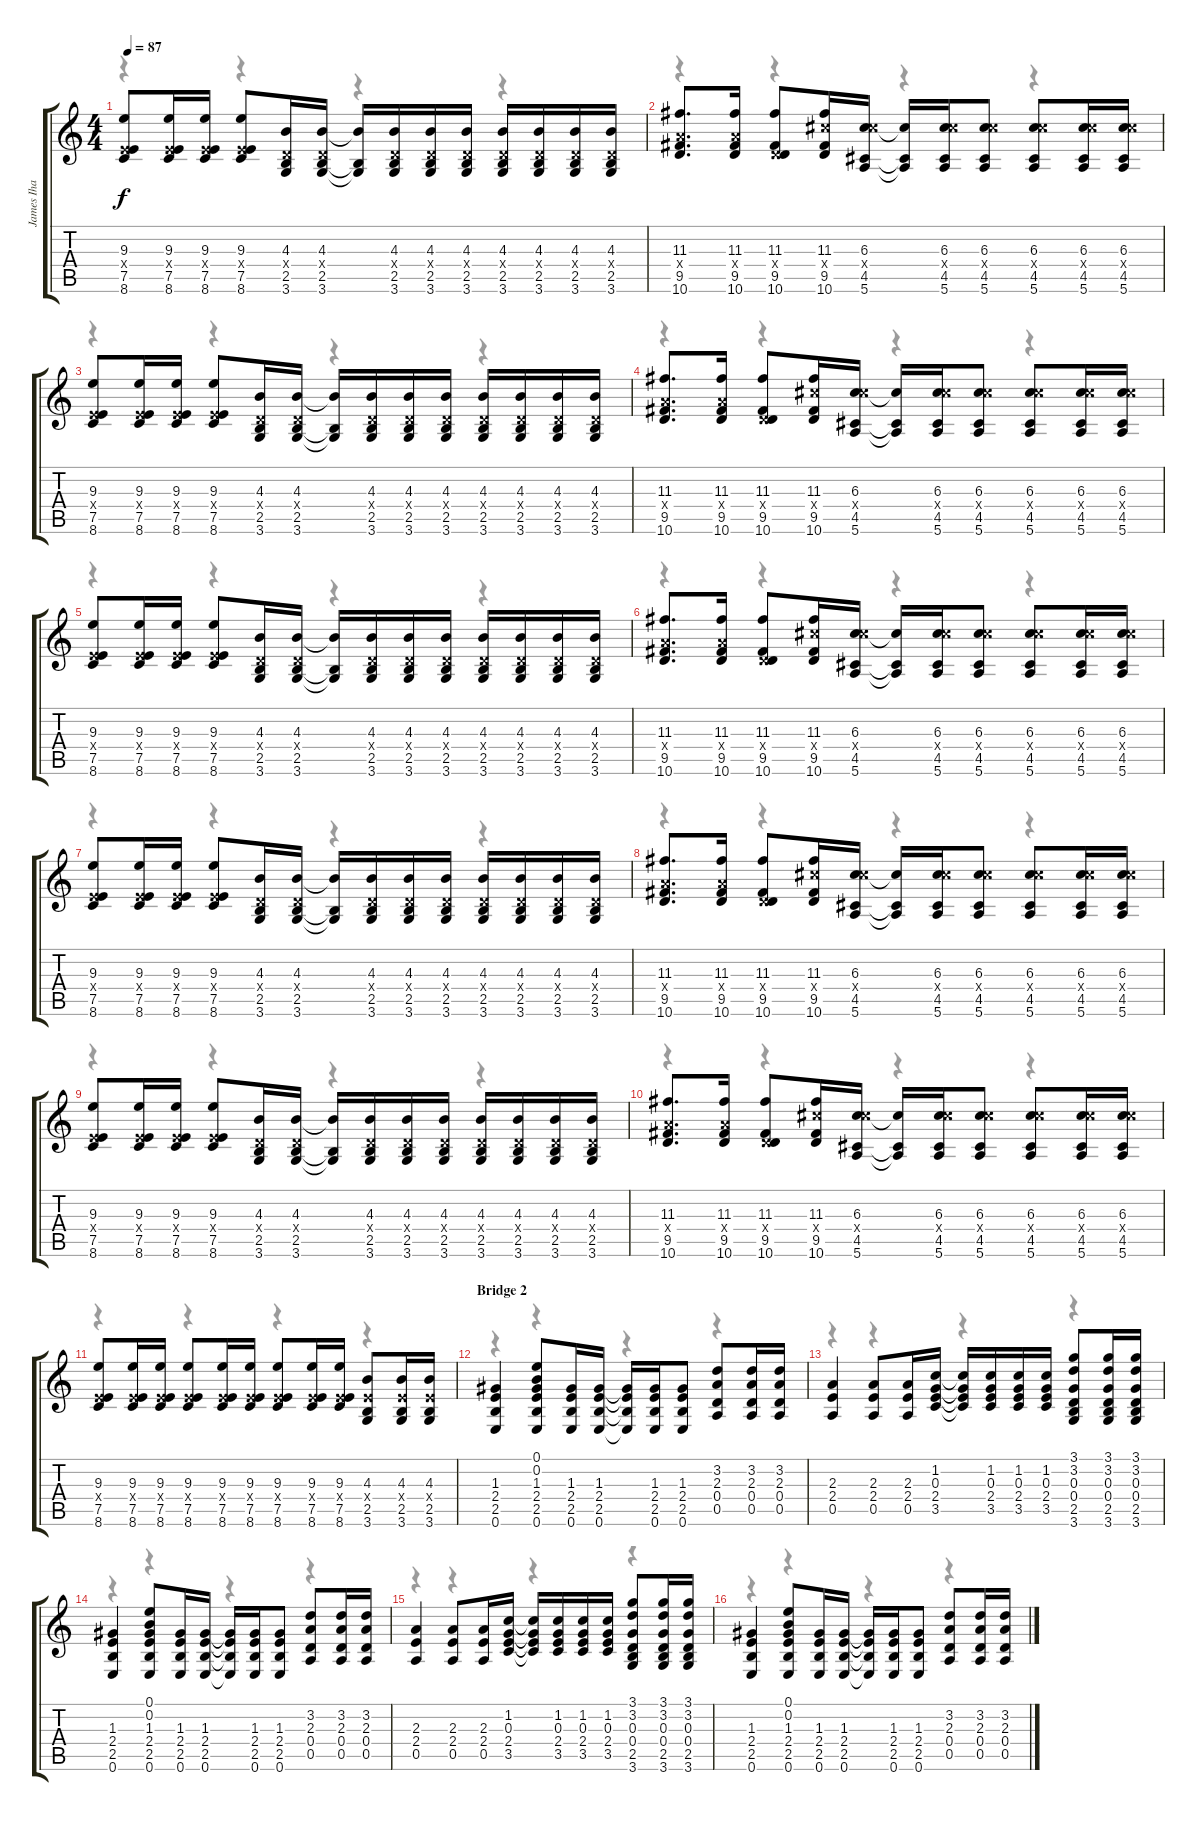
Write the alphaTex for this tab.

\track ("James Iha -  Rhythm Guitar" "James Iha ") {instrument distortionguitar}
\staff {score tabs}
\tuning (E4 B3 G3 D3 A2 E2) {hide}
\voice
\ts (4 4)
\tempo 87
\clef g2
\ks c
(9.3 2.4{x} 7.5 8.6).8{dy f} (9.3 2.4{x} 7.5 8.6).16 (9.3 2.4{x} 7.5 8.6).16 (9.3 2.4{x} 7.5 8.6).8 (4.3 0.4{x} 2.5 3.6).16 (4.3 0.4{x} 2.5 3.6).16 (4.3{t} 2.5{t} 3.6{t}).16 (4.3 0.4{x} 2.5 3.6).16 (4.3 0.4{x} 2.5 3.6).16 (4.3 0.4{x} 2.5 3.6).16 (4.3 0.4{x} 2.5 3.6).16 (4.3 0.4{x} 2.5 3.6).16 (4.3 0.4{x} 2.5 3.6).16 (4.3 0.4{x} 2.5 3.6).16 |
(11.3 7.4{x} 9.5 10.6).8{d} (11.3 7.4{x} 9.5 10.6).16 (11.3 0.4{x} 9.5 10.6).8 (11.3 11.4{x} 9.5 10.6).16 (6.3 11.4{x} 4.5 5.6).16 (6.3{t} 4.5{t} 5.6{t}).16 (6.3 11.4{x} 4.5 5.6).16 (6.3 11.4{x} 4.5 5.6).8 (6.3 11.4{x} 4.5 5.6).8 (6.3 11.4{x} 4.5 5.6).16 (6.3 11.4{x} 4.5 5.6).16 |
(9.3 2.4{x} 7.5 8.6).8 (9.3 2.4{x} 7.5 8.6).16 (9.3 2.4{x} 7.5 8.6).16 (9.3 2.4{x} 7.5 8.6).8 (4.3 0.4{x} 2.5 3.6).16 (4.3 0.4{x} 2.5 3.6).16 (4.3{t} 2.5{t} 3.6{t}).16 (4.3 0.4{x} 2.5 3.6).16 (4.3 0.4{x} 2.5 3.6).16 (4.3 0.4{x} 2.5 3.6).16 (4.3 0.4{x} 2.5 3.6).16 (4.3 0.4{x} 2.5 3.6).16 (4.3 0.4{x} 2.5 3.6).16 (4.3 0.4{x} 2.5 3.6).16 |
(11.3 7.4{x} 9.5 10.6).8{d} (11.3 7.4{x} 9.5 10.6).16 (11.3 0.4{x} 9.5 10.6).8 (11.3 11.4{x} 9.5 10.6).16 (6.3 11.4{x} 4.5 5.6).16 (6.3{t} 4.5{t} 5.6{t}).16 (6.3 11.4{x} 4.5 5.6).16 (6.3 11.4{x} 4.5 5.6).8 (6.3 11.4{x} 4.5 5.6).8 (6.3 11.4{x} 4.5 5.6).16 (6.3 11.4{x} 4.5 5.6).16 |
(9.3 2.4{x} 7.5 8.6).8 (9.3 2.4{x} 7.5 8.6).16 (9.3 2.4{x} 7.5 8.6).16 (9.3 2.4{x} 7.5 8.6).8 (4.3 0.4{x} 2.5 3.6).16 (4.3 0.4{x} 2.5 3.6).16 (4.3{t} 2.5{t} 3.6{t}).16 (4.3 0.4{x} 2.5 3.6).16 (4.3 0.4{x} 2.5 3.6).16 (4.3 0.4{x} 2.5 3.6).16 (4.3 0.4{x} 2.5 3.6).16 (4.3 0.4{x} 2.5 3.6).16 (4.3 0.4{x} 2.5 3.6).16 (4.3 0.4{x} 2.5 3.6).16 |
(11.3 7.4{x} 9.5 10.6).8{d} (11.3 7.4{x} 9.5 10.6).16 (11.3 0.4{x} 9.5 10.6).8 (11.3 11.4{x} 9.5 10.6).16 (6.3 11.4{x} 4.5 5.6).16 (6.3{t} 4.5{t} 5.6{t}).16 (6.3 11.4{x} 4.5 5.6).16 (6.3 11.4{x} 4.5 5.6).8 (6.3 11.4{x} 4.5 5.6).8 (6.3 11.4{x} 4.5 5.6).16 (6.3 11.4{x} 4.5 5.6).16 |
(9.3 2.4{x} 7.5 8.6).8 (9.3 2.4{x} 7.5 8.6).16 (9.3 2.4{x} 7.5 8.6).16 (9.3 2.4{x} 7.5 8.6).8 (4.3 0.4{x} 2.5 3.6).16 (4.3 0.4{x} 2.5 3.6).16 (4.3{t} 2.5{t} 3.6{t}).16 (4.3 0.4{x} 2.5 3.6).16 (4.3 0.4{x} 2.5 3.6).16 (4.3 0.4{x} 2.5 3.6).16 (4.3 0.4{x} 2.5 3.6).16 (4.3 0.4{x} 2.5 3.6).16 (4.3 0.4{x} 2.5 3.6).16 (4.3 0.4{x} 2.5 3.6).16 |
(11.3 7.4{x} 9.5 10.6).8{d} (11.3 7.4{x} 9.5 10.6).16 (11.3 0.4{x} 9.5 10.6).8 (11.3 11.4{x} 9.5 10.6).16 (6.3 11.4{x} 4.5 5.6).16 (6.3{t} 4.5{t} 5.6{t}).16 (6.3 11.4{x} 4.5 5.6).16 (6.3 11.4{x} 4.5 5.6).8 (6.3 11.4{x} 4.5 5.6).8 (6.3 11.4{x} 4.5 5.6).16 (6.3 11.4{x} 4.5 5.6).16 |
(9.3 2.4{x} 7.5 8.6).8 (9.3 2.4{x} 7.5 8.6).16 (9.3 2.4{x} 7.5 8.6).16 (9.3 2.4{x} 7.5 8.6).8 (4.3 0.4{x} 2.5 3.6).16 (4.3 0.4{x} 2.5 3.6).16 (4.3{t} 2.5{t} 3.6{t}).16 (4.3 0.4{x} 2.5 3.6).16 (4.3 0.4{x} 2.5 3.6).16 (4.3 0.4{x} 2.5 3.6).16 (4.3 0.4{x} 2.5 3.6).16 (4.3 0.4{x} 2.5 3.6).16 (4.3 0.4{x} 2.5 3.6).16 (4.3 0.4{x} 2.5 3.6).16 |
(11.3 7.4{x} 9.5 10.6).8{d} (11.3 7.4{x} 9.5 10.6).16 (11.3 0.4{x} 9.5 10.6).8 (11.3 11.4{x} 9.5 10.6).16 (6.3 11.4{x} 4.5 5.6).16 (6.3{t} 4.5{t} 5.6{t}).16 (6.3 11.4{x} 4.5 5.6).16 (6.3 11.4{x} 4.5 5.6).8 (6.3 11.4{x} 4.5 5.6).8 (6.3 11.4{x} 4.5 5.6).16 (6.3 11.4{x} 4.5 5.6).16 |
(9.3 2.4{x} 7.5 8.6).8 (9.3 2.4{x} 7.5 8.6).16 (9.3 2.4{x} 7.5 8.6).16 (9.3 2.4{x} 7.5 8.6).8 (9.3 2.4{x} 7.5 8.6).16 (9.3 2.4{x} 7.5 8.6).16 (9.3 2.4{x} 7.5 8.6).8 (9.3 2.4{x} 7.5 8.6).16 (9.3 2.4{x} 7.5 8.6).16 (4.3 2.4{x} 2.5 3.6).8 (4.3 2.4{x} 2.5 3.6).16 (4.3 2.4{x} 2.5 3.6).16 |
\section ("" "Bridge 2")
(1.3 2.4 2.5 0.6).4 (0.1 0.2 1.3 2.4 2.5 0.6).8 (1.3 2.4 2.5 0.6).16 (1.3 2.4 2.5 0.6).16 (1.3{t} 2.4{t} 2.5{t} 0.6{t}).16 (1.3 2.4 2.5 0.6).16 (1.3 2.4 2.5 0.6).8 (3.2 2.3 0.4 0.5).8 (3.2 2.3 0.4 0.5).16 (3.2 2.3 0.4 0.5).16 |
(2.3 2.4 0.5).4 (2.3 2.4 0.5).8 (2.3 2.4 0.5).16 (1.2 0.3 2.4 3.5).16 (1.2{t} 0.3{t} 2.4{t} 3.5{t}).16 (1.2 0.3 2.4 3.5).16 (1.2 0.3 2.4 3.5).16 (1.2 0.3 2.4 3.5).16 (3.1 3.2 0.3 0.4 2.5 3.6).8 (3.1 3.2 0.3 0.4 2.5 3.6).16 (3.1 3.2 0.3 0.4 2.5 3.6).16 |
(1.3 2.4 2.5 0.6).4 (0.1 0.2 1.3 2.4 2.5 0.6).8 (1.3 2.4 2.5 0.6).16 (1.3 2.4 2.5 0.6).16 (1.3{t} 2.4{t} 2.5{t} 0.6{t}).16 (1.3 2.4 2.5 0.6).16 (1.3 2.4 2.5 0.6).8 (3.2 2.3 0.4 0.5).8 (3.2 2.3 0.4 0.5).16 (3.2 2.3 0.4 0.5).16 |
(2.3 2.4 0.5).4 (2.3 2.4 0.5).8 (2.3 2.4 0.5).16 (1.2 0.3 2.4 3.5).16 (1.2{t} 0.3{t} 2.4{t} 3.5{t}).16 (1.2 0.3 2.4 3.5).16 (1.2 0.3 2.4 3.5).16 (1.2 0.3 2.4 3.5).16 (3.1 3.2 0.3 0.4 2.5 3.6).8 (3.1 3.2 0.3 0.4 2.5 3.6).16 (3.1 3.2 0.3 0.4 2.5 3.6).16 |
(1.3 2.4 2.5 0.6).4 (0.1 0.2 1.3 2.4 2.5 0.6).8 (1.3 2.4 2.5 0.6).16 (1.3 2.4 2.5 0.6).16 (1.3{t} 2.4{t} 2.5{t} 0.6{t}).16 (1.3 2.4 2.5 0.6).16 (1.3 2.4 2.5 0.6).8 (3.2 2.3 0.4 0.5).8 (3.2 2.3 0.4 0.5).16 (3.2 2.3 0.4 0.5).16
\voice
\clef g2
\ottava regular
\simile none
\ks c
r.4{dy f} r.4 r.4 r.4 |
r.4 r.4 r.4 r.4 |
r.4 r.4 r.4 r.4 |
r.4 r.4 r.4 r.4 |
r.4 r.4 r.4 r.4 |
r.4 r.4 r.4 r.4 |
r.4 r.4 r.4 r.4 |
r.4 r.4 r.4 r.4 |
r.4 r.4 r.4 r.4 |
r.4 r.4 r.4 r.4 |
r.4 r.4 r.4 r.4 |
r.4 r.4 r.4 r.4 |
r.4 r.4 r.4 r.4 |
r.4 r.4 r.4 r.4 |
r.4 r.4 r.4 r.4 |
r.4 r.4 r.4 r.4
